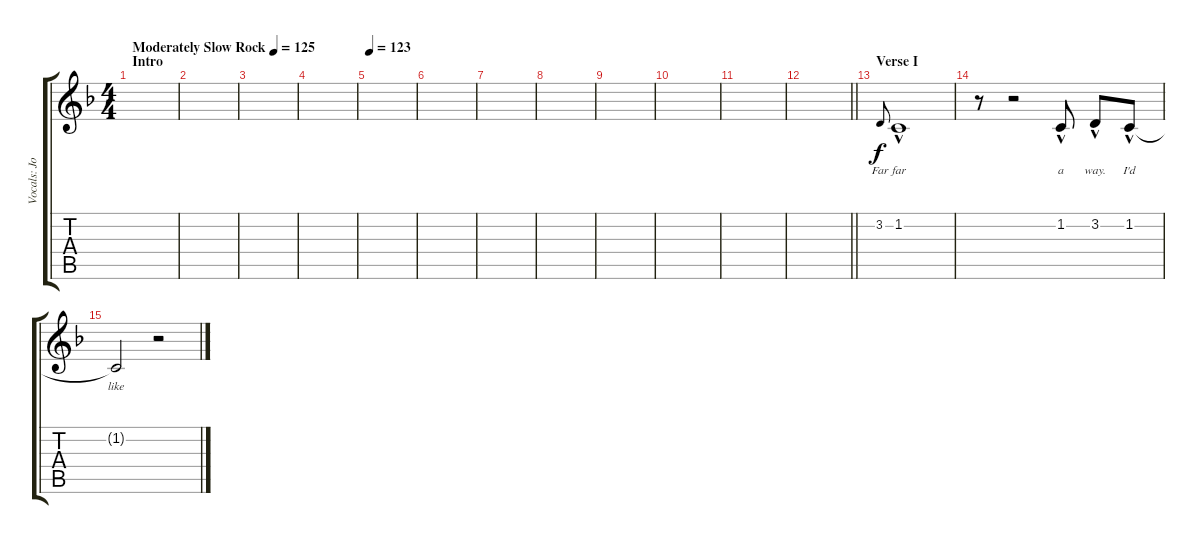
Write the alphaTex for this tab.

\track ("Vocals: Jon" "Vocals: Jo") {instrument lead2sawtooth}
\staff {score tabs}
\tuning (E4 B3 G3 D3 A2 E2) {hide}
\ts (4 4)
\section ("" "Intro")
\tempo (125 "Moderately Slow Rock")
\tempo 119
\tempo (125 "Moderately Slow Rock")
\clef g2
\ks f
|
|
|
|
\tempo 123
|
|
|
|
|
|
|
\barLineRight lightlight
|
\section ("" "Verse I")
3.2.8{lyrics (0 "Far") lyrics (1 "") lyrics (2 "") lyrics (3 "") lyrics (4 "") gr onbeat} 1.2{hac}.1{lyrics (0 "far") lyrics (1 "") lyrics (2 "") lyrics (3 "") lyrics (4 "")} |
r.8 r.2 1.2{hac}.8{lyrics (0 "a") lyrics (1 "") lyrics (2 "") lyrics (3 "") lyrics (4 "")} 3.2{hac}.8{lyrics (0 "way.") lyrics (1 "") lyrics (2 "") lyrics (3 "") lyrics (4 "")} 1.2{hac}.8{lyrics (0 "I'd") lyrics (1 "") lyrics (2 "") lyrics (3 "") lyrics (4 "")} |
1.2{t}.2{lyrics (0 "like") lyrics (1 "") lyrics (2 "") lyrics (3 "") lyrics (4 "")} r.2
